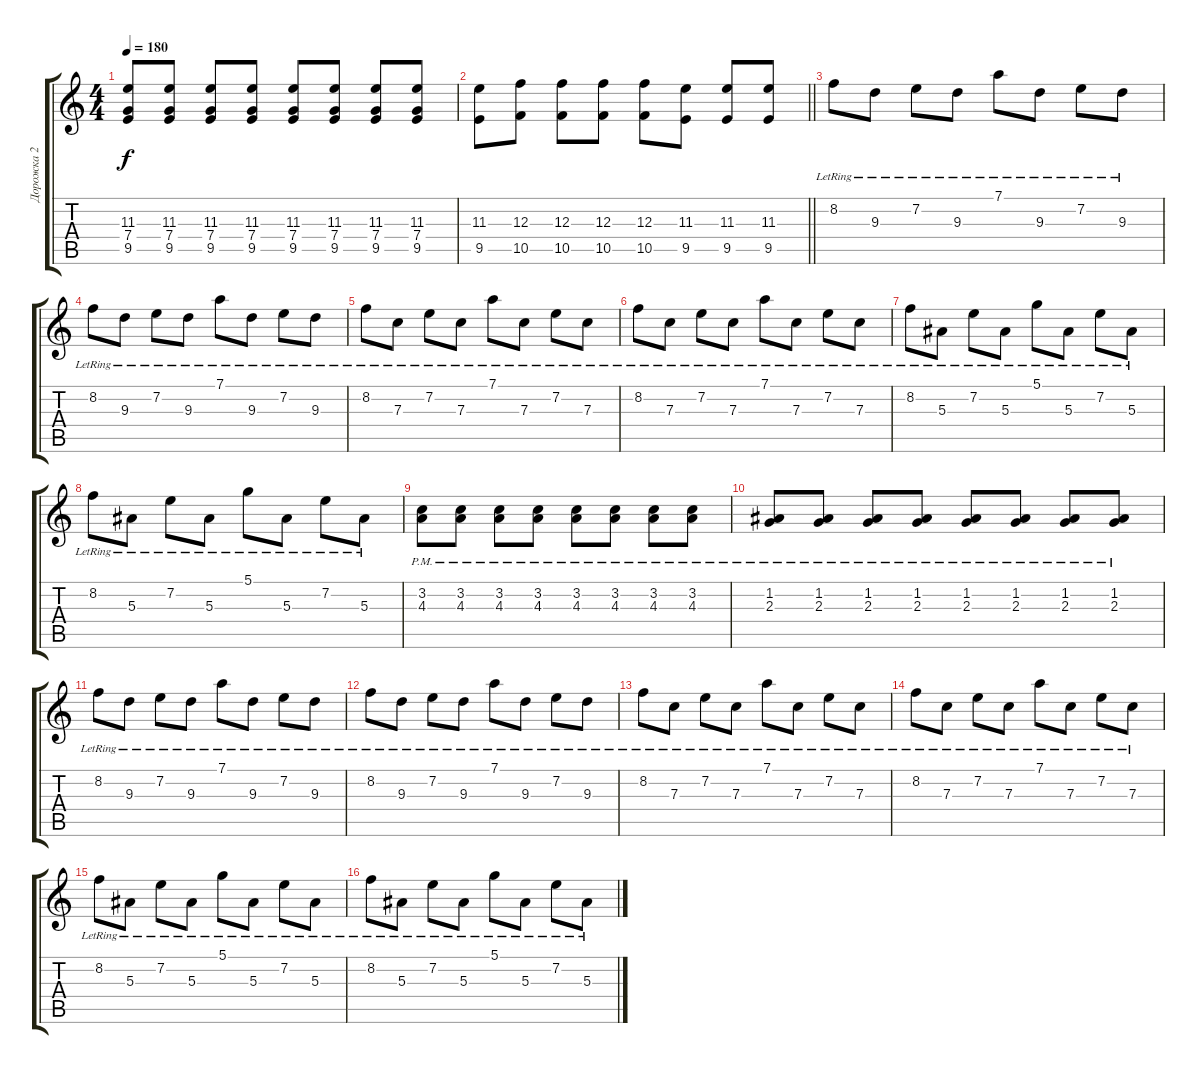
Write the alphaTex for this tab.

\track ("Дорожка 2" "Дорожка 2") {instrument distortionguitar}
\staff {score tabs}
\tuning (D4 A3 F3 C3 G2 C2) {hide}
\ts (4 4)
\tempo 180
\clef g2
\ks c
(11.3 7.4 9.5).8{dy f} (11.3 7.4 9.5).8 (11.3 7.4 9.5).8 (11.3 7.4 9.5).8 (11.3 7.4 9.5).8 (11.3 7.4 9.5).8 (11.3 7.4 9.5).8 (11.3 7.4 9.5).8 |
\barLineRight lightlight
(11.3 9.5).8 (12.3 10.5).8 (12.3 10.5).8 (12.3 10.5).8 (12.3 10.5).8 (11.3 9.5).8 (11.3 9.5).8 (11.3 9.5).8 |
\section ("" "")
8.2{lr}.8 9.3{lr}.8 7.2{lr}.8 9.3{lr}.8 7.1{lr}.8 9.3{lr}.8 7.2{lr}.8 9.3{lr}.8 |
8.2{lr}.8 9.3{lr}.8 7.2{lr}.8 9.3{lr}.8 7.1{lr}.8 9.3{lr}.8 7.2{lr}.8 9.3{lr}.8 |
8.2{lr}.8 7.3{lr}.8 7.2{lr}.8 7.3{lr}.8 7.1{lr}.8 7.3{lr}.8 7.2{lr}.8 7.3{lr}.8 |
8.2{lr}.8 7.3{lr}.8 7.2{lr}.8 7.3{lr}.8 7.1{lr}.8 7.3{lr}.8 7.2{lr}.8 7.3{lr}.8 |
8.2{lr}.8 5.3{lr}.8 7.2{lr}.8 5.3{lr}.8 5.1{lr}.8 5.3{lr}.8 7.2{lr}.8 5.3{lr}.8 |
8.2{lr}.8 5.3{lr}.8 7.2{lr}.8 5.3{lr}.8 5.1{lr}.8 5.3{lr}.8 7.2{lr}.8 5.3{lr}.8 |
(3.2{pm} 4.3{pm}).8 (3.2{pm} 4.3{pm}).8 (3.2{pm} 4.3{pm}).8 (3.2{pm} 4.3{pm}).8 (3.2{pm} 4.3{pm}).8 (3.2{pm} 4.3{pm}).8 (3.2{pm} 4.3{pm}).8 (3.2{pm} 4.3{pm}).8 |
(1.2{pm} 2.3{pm}).8 (1.2{pm} 2.3{pm}).8 (1.2{pm} 2.3{pm}).8 (1.2{pm} 2.3{pm}).8 (1.2{pm} 2.3{pm}).8 (1.2{pm} 2.3{pm}).8 (1.2{pm} 2.3{pm}).8 (1.2{pm} 2.3{pm}).8 |
8.2{lr}.8 9.3{lr}.8 7.2{lr}.8 9.3{lr}.8 7.1{lr}.8 9.3{lr}.8 7.2{lr}.8 9.3{lr}.8 |
8.2{lr}.8 9.3{lr}.8 7.2{lr}.8 9.3{lr}.8 7.1{lr}.8 9.3{lr}.8 7.2{lr}.8 9.3{lr}.8 |
8.2{lr}.8 7.3{lr}.8 7.2{lr}.8 7.3{lr}.8 7.1{lr}.8 7.3{lr}.8 7.2{lr}.8 7.3{lr}.8 |
8.2{lr}.8 7.3{lr}.8 7.2{lr}.8 7.3{lr}.8 7.1{lr}.8 7.3{lr}.8 7.2{lr}.8 7.3{lr}.8 |
8.2{lr}.8 5.3{lr}.8 7.2{lr}.8 5.3{lr}.8 5.1{lr}.8 5.3{lr}.8 7.2{lr}.8 5.3{lr}.8 |
8.2{lr}.8 5.3{lr}.8 7.2{lr}.8 5.3{lr}.8 5.1{lr}.8 5.3{lr}.8 7.2{lr}.8 5.3{lr}.8
